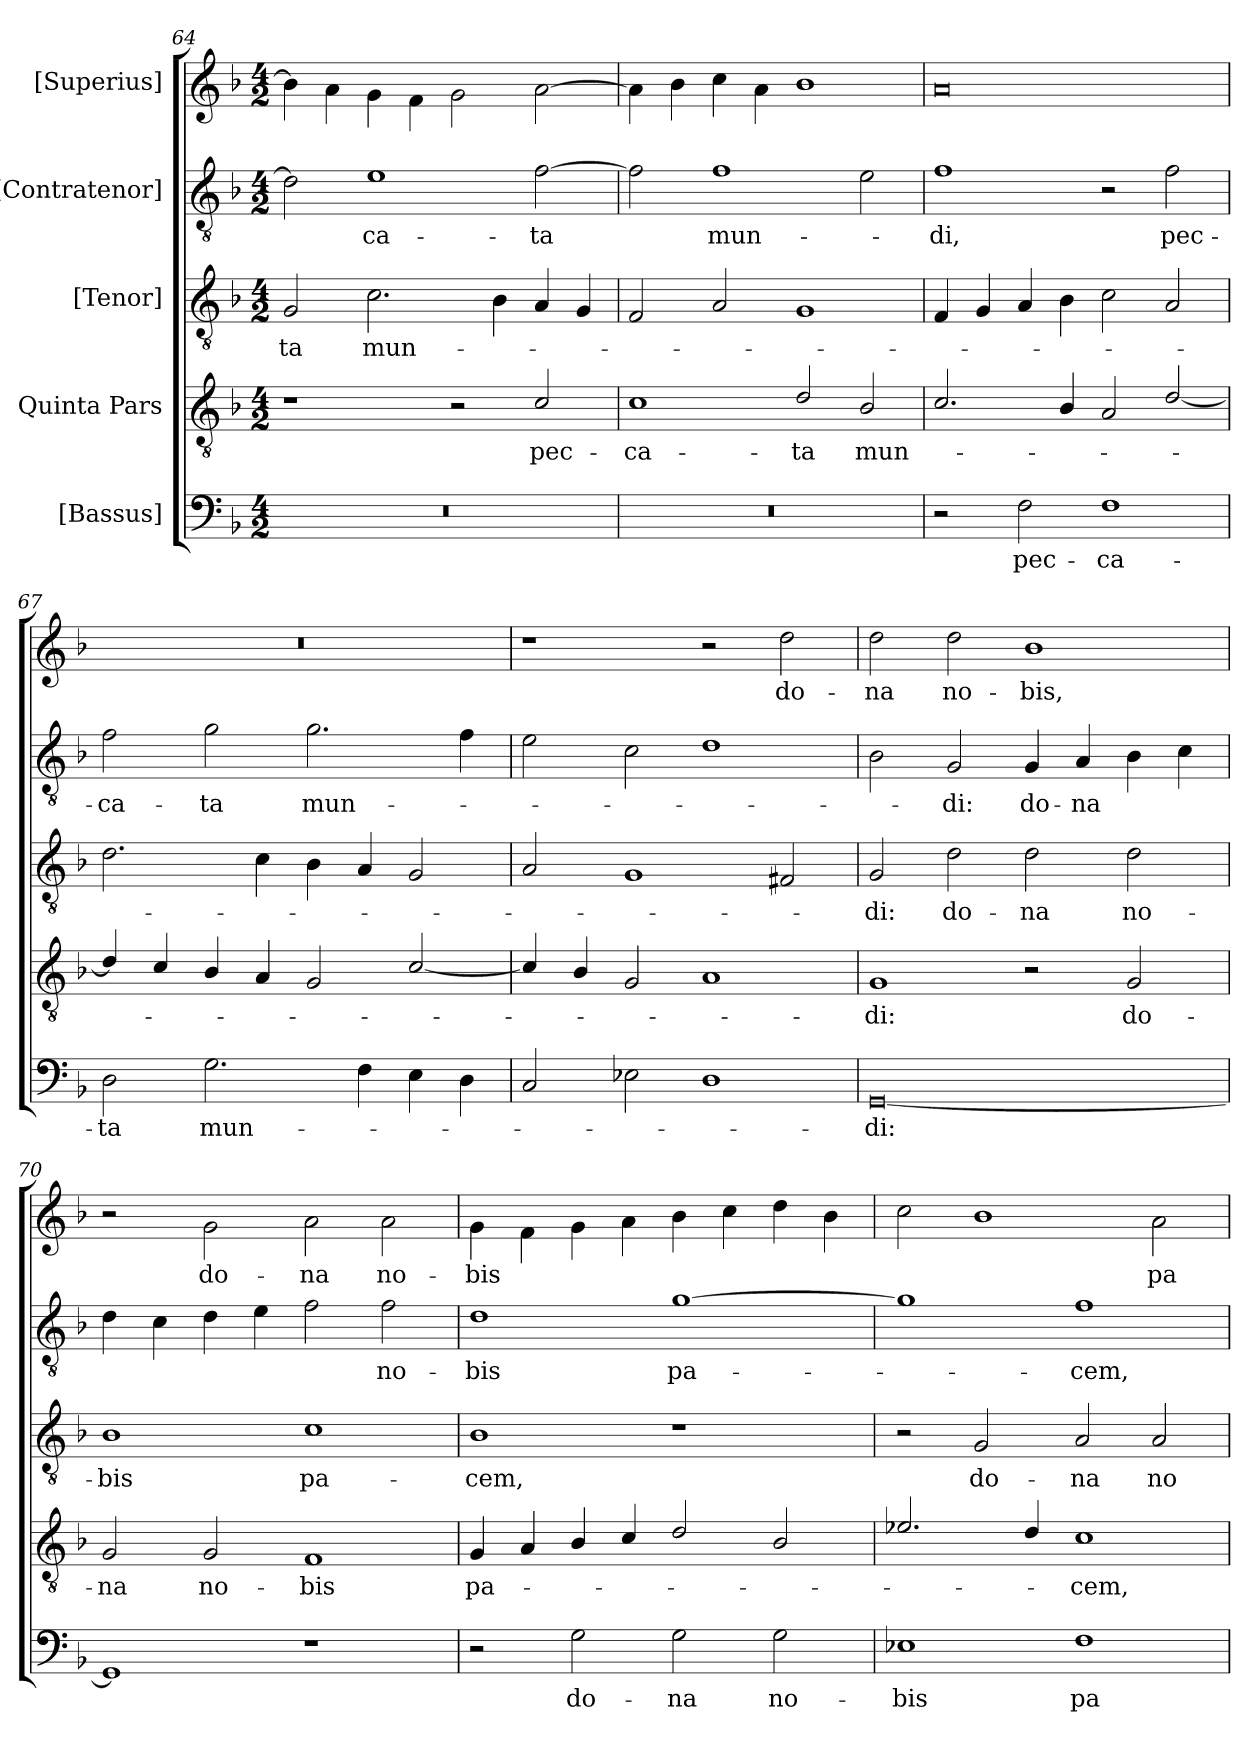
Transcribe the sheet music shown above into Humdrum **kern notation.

**kern	**text	**kern	**text	**kern	**text	**kern	**text	**kern	**text
*part5	*part5	*part4	*part4	*part3	*part3	*part2	*part2	*part1	*part1
*staff5	*staff5	*staff4	*staff4	*staff3	*staff3	*staff2	*staff2	*staff1	*staff1
*I"[Bassus]	*	*I"Quinta Pars	*	*I"[Tenor]	*	*I"[Contratenor]	*	*I"[Superius]	*
*clefF4	*	*clefGv2	*	*clefGv2	*	*clefGv2	*	*clefG2	*
*k[b-]	*	*k[b-]	*	*k[b-]	*	*k[b-]	*	*k[b-]	*
*M4/2	*	*M4/2	*	*M4/2	*	*M4/2	*	*M4/2	*
=64	=64	=64	=64	=64	=64	=64	=64	=64	=64
0r	.	1r	.	2G/	-ta	2d\]	.	4b-\]	.
.	.	.	.	.	.	.	.	4a\	.
.	.	.	.	2.c\	mun-	1e\	-ca-	4g\	.
.	.	.	.	.	.	.	.	4f\	.
.	.	2r	.	.	.	.	.	2g\	.
.	.	.	.	4B-\	.	.	.	.	.
.	.	2c/	pec-	4A/	.	[2f\	-ta	[2a\	.
.	.	.	.	4G/	.	.	.	.	.
=65	=65	=65	=65	=65	=65	=65	=65	=65	=65
0r	.	1c/	-ca-	2F/	.	2f\]	.	4a\]	.
.	.	.	.	.	.	.	.	4b-\	.
.	.	.	.	2A/	.	1f\	mun-	4cc\	.
.	.	.	.	.	.	.	.	4a\	.
.	.	2d/	-ta	1G/	.	.	.	1b-\	.
.	.	2B-/	mun-	.	.	2e\	.	.	.
=66	=66	=66	=66	=66	=66	=66	=66	=66	=66
2r	.	2.c/	.	4F/	.	1f\	-di,	0a\	.
.	.	.	.	4G/	.	.	.	.	.
2F\	pec-	.	.	4A/	.	.	.	.	.
.	.	4B-/	.	4B-\	.	.	.	.	.
1F\	-ca-	2A/	.	2c\	.	2r	.	.	.
.	.	[2d/	.	2A/	.	2f\	pec-	.	.
=67	=67	=67	=67	=67	=67	=67	=67	=67	=67
2D\	-ta	4d/]	.	2.d\	.	2f\	-ca-	0r	.
.	.	4c/	.	.	.	.	.	.	.
2.G\	mun-	4B-/	.	.	.	2g\	-ta	.	.
.	.	4A/	.	4c\	.	.	.	.	.
.	.	2G/	.	4B-\	.	2.g\	mun-	.	.
4F\	.	.	.	4A/	.	.	.	.	.
4E\	.	[2c/	.	2G/	.	.	.	.	.
4D\	.	.	.	.	.	4f\	.	.	.
=68	=68	=68	=68	=68	=68	=68	=68	=68	=68
2C/	.	4c/]	.	2A/	.	2e\	.	1r	.
.	.	4B-/	.	.	.	.	.	.	.
2E-X\	.	2G/	.	1G/	.	2c\	.	.	.
1D\	.	1A/	.	.	.	1d\	.	2r	.
.	.	.	.	2F#X/	.	.	.	2dd\	do-
=69	=69	=69	=69	=69	=69	=69	=69	=69	=69
[0GG/	-di:	1G/	-di:	2G/	-di:	2B-\	.	2dd\	-na
.	.	.	.	2d\	do-	2G/	-di:	2dd\	no-
.	.	2r	.	2d\	-na	4G/	do-	1b-\	-bis,
.	.	.	.	.	.	4A/	-na	.	.
.	.	2G/	do-	2d\	no-	4B-\	.	.	.
.	.	.	.	.	.	4c\	.	.	.
=70	=70	=70	=70	=70	=70	=70	=70	=70	=70
1GG/]	.	2G/	-na	1B-\	-bis	4d\	.	2r	.
.	.	.	.	.	.	4c\	.	.	.
.	.	2G/	no-	.	.	4d\	.	2g\	do-
.	.	.	.	.	.	4e\	.	.	.
1r	.	1F/	-bis	1c\	pa-	2f\	.	2a\	-na
.	.	.	.	.	.	2f\	no-	2a\	no-
=71	=71	=71	=71	=71	=71	=71	=71	=71	=71
2r	.	4G/	pa-	1B-\	-cem,	1d\	-bis	4g\	-bis
.	.	4A/	.	.	.	.	.	4f\	.
2G\	do-	4B-/	.	.	.	.	.	4g\	.
.	.	4c/	.	.	.	.	.	4a\	.
2G\	-na	2d/	.	1r	.	[1g\	pa-	4b-\	.
.	.	.	.	.	.	.	.	4cc\	.
2G\	no-	2B-/	.	.	.	.	.	4dd\	.
.	.	.	.	.	.	.	.	4b-\	.
=72	=72	=72	=72	=72	=72	=72	=72	=72	=72
1E-X\	-bis	2.e-X/	.	2r	.	1g\]	.	2cc\	.
.	.	.	.	2G/	do-	.	.	1b-\	.
.	.	4d/	.	.	.	.	.	.	.
1F\	pa-	1c/	-cem,	2A/	-na	1f\	-cem,	.	.
.	.	.	.	2A/	no-	.	.	2a\	pa-
=	=	=	=	=	=	=	=	=	=
*-	*-	*-	*-	*-	*-	*-	*-	*-	*-
